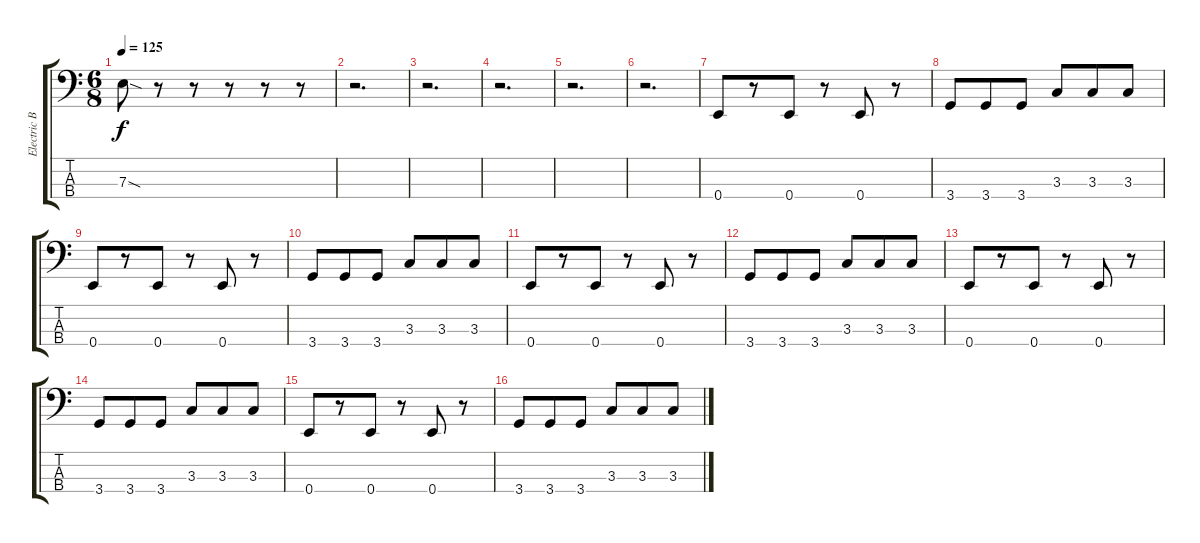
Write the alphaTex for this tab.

\track ("Electric Bass" "Electric B") {instrument electricbassfinger}
\staff {score tabs}
\tuning (G2 D2 A1 E1) {hide}
\ts (6 8)
\tempo 125
\clef f4
\ks c
7.3{sod}.8{dy f} r.8 r.8 r.8 r.8 r.8 |
r.2{d} |
r.2{d} |
r.2{d} |
r.2{d} |
r.2{d} |
0.4.8 r.8 0.4.8 r.8 0.4.8 r.8 |
3.4.8 3.4.8 3.4.8 3.3.8 3.3.8 3.3.8 |
0.4.8 r.8 0.4.8 r.8 0.4.8 r.8 |
3.4.8 3.4.8 3.4.8 3.3.8 3.3.8 3.3.8 |
0.4.8 r.8 0.4.8 r.8 0.4.8 r.8 |
3.4.8 3.4.8 3.4.8 3.3.8 3.3.8 3.3.8 |
0.4.8 r.8 0.4.8 r.8 0.4.8 r.8 |
3.4.8 3.4.8 3.4.8 3.3.8 3.3.8 3.3.8 |
0.4.8 r.8 0.4.8 r.8 0.4.8 r.8 |
3.4.8 3.4.8 3.4.8 3.3.8 3.3.8 3.3.8
